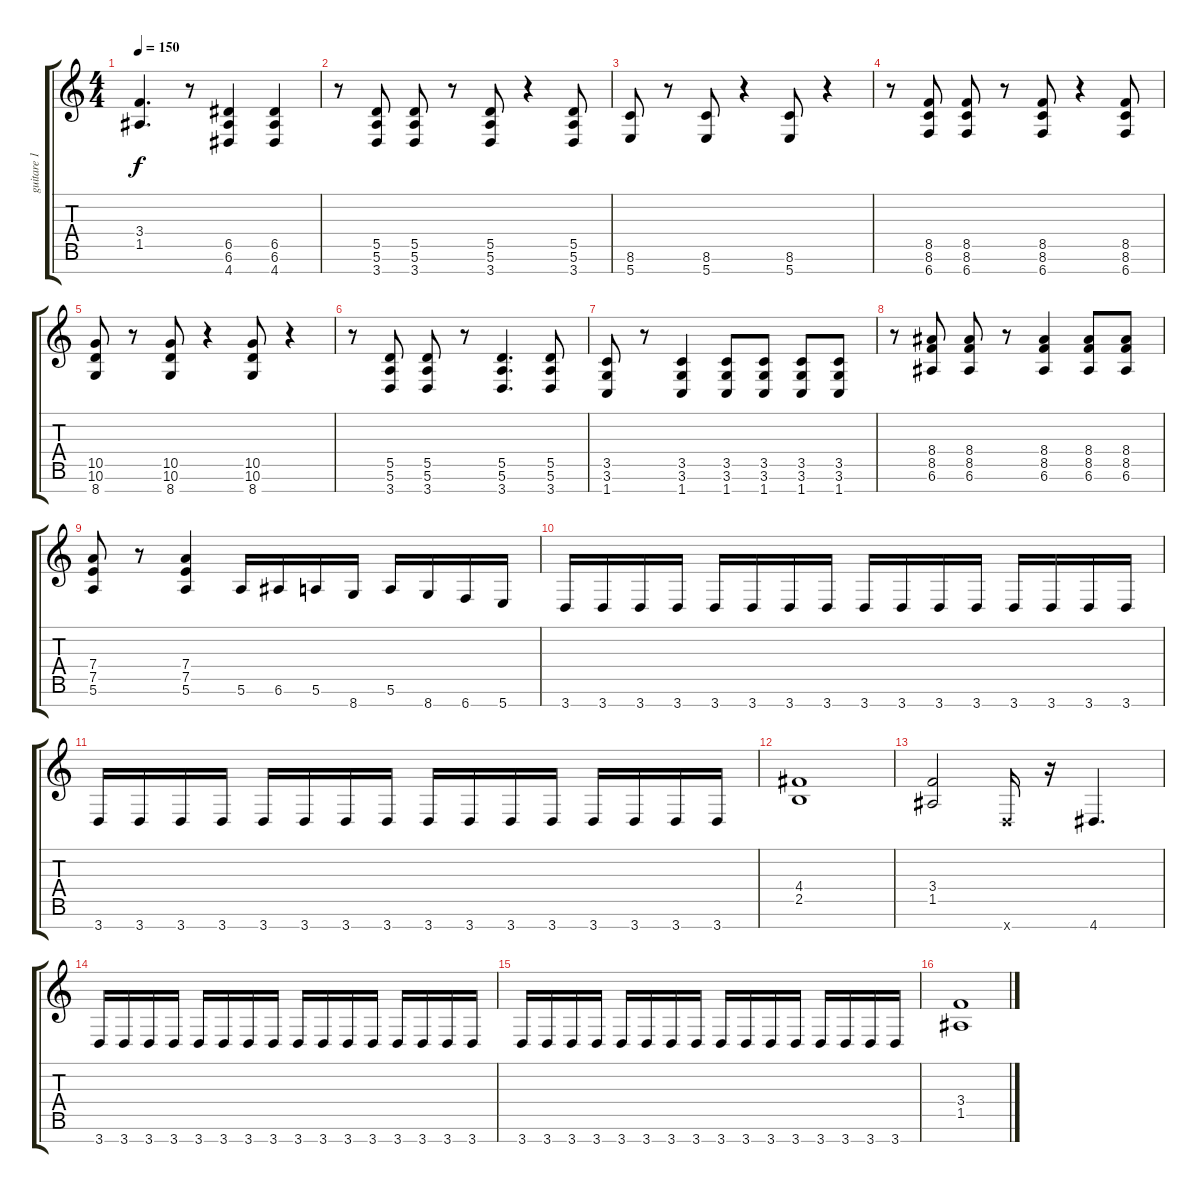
\track ("guitare 1" "guitare 1") {instrument distortionguitar}
\staff {score tabs}
\tuning (E4 B3 G3 D3 A2 E2 B1) {hide}
\ts (4 4)
\tempo 150
\clef g2
\ks c
(3.4 1.5).4{d dy f} r.8 (6.5 6.6 4.7).4 (6.5 6.6 4.7).4 |
r.8 (5.5 5.6 3.7).8 (5.5 5.6 3.7).8 r.8 (5.5 5.6 3.7).8 r.4 (5.5 5.6 3.7).8 |
(8.6 5.7).8 r.8 (8.6 5.7).8 r.4 (8.6 5.7).8 r.4 |
r.8 (8.5 8.6 6.7).8 (8.5 8.6 6.7).8 r.8 (8.5 8.6 6.7).8 r.4 (8.5 8.6 6.7).8 |
(10.5 10.6 8.7).8 r.8 (10.5 10.6 8.7).8 r.4 (10.5 10.6 8.7).8 r.4 |
r.8 (5.5 5.6 3.7).8 (5.5 5.6 3.7).8 r.8 (5.5 5.6 3.7).4{d} (5.5 5.6 3.7).8 |
(3.5 3.6 1.7).8 r.8 (3.5 3.6 1.7).4 (3.5 3.6 1.7).8 (3.5 3.6 1.7).8 (3.5 3.6 1.7).8 (3.5 3.6 1.7).8 |
r.8 (8.4 8.5 6.6).8 (8.4 8.5 6.6).8 r.8 (8.4 8.5 6.6).4 (8.4 8.5 6.6).8 (8.4 8.5 6.6).8 |
(7.4 7.5 5.6).8 r.8 (7.4 7.5 5.6).4 5.6.16 6.6.16 5.6.16 8.7.16 5.6.16 8.7.16 6.7.16 5.7.16 |
3.7.16 3.7.16 3.7.16 3.7.16 3.7.16 3.7.16 3.7.16 3.7.16 3.7.16 3.7.16 3.7.16 3.7.16 3.7.16 3.7.16 3.7.16 3.7.16 |
3.7.16 3.7.16 3.7.16 3.7.16 3.7.16 3.7.16 3.7.16 3.7.16 3.7.16 3.7.16 3.7.16 3.7.16 3.7.16 3.7.16 3.7.16 3.7.16 |
(4.4 2.5).1 |
(3.4 1.5).2 3.7{x}.16 r.16 4.7.4{d} |
3.7.16 3.7.16 3.7.16 3.7.16 3.7.16 3.7.16 3.7.16 3.7.16 3.7.16 3.7.16 3.7.16 3.7.16 3.7.16 3.7.16 3.7.16 3.7.16 |
3.7.16 3.7.16 3.7.16 3.7.16 3.7.16 3.7.16 3.7.16 3.7.16 3.7.16 3.7.16 3.7.16 3.7.16 3.7.16 3.7.16 3.7.16 3.7.16 |
(3.4 1.5).1
